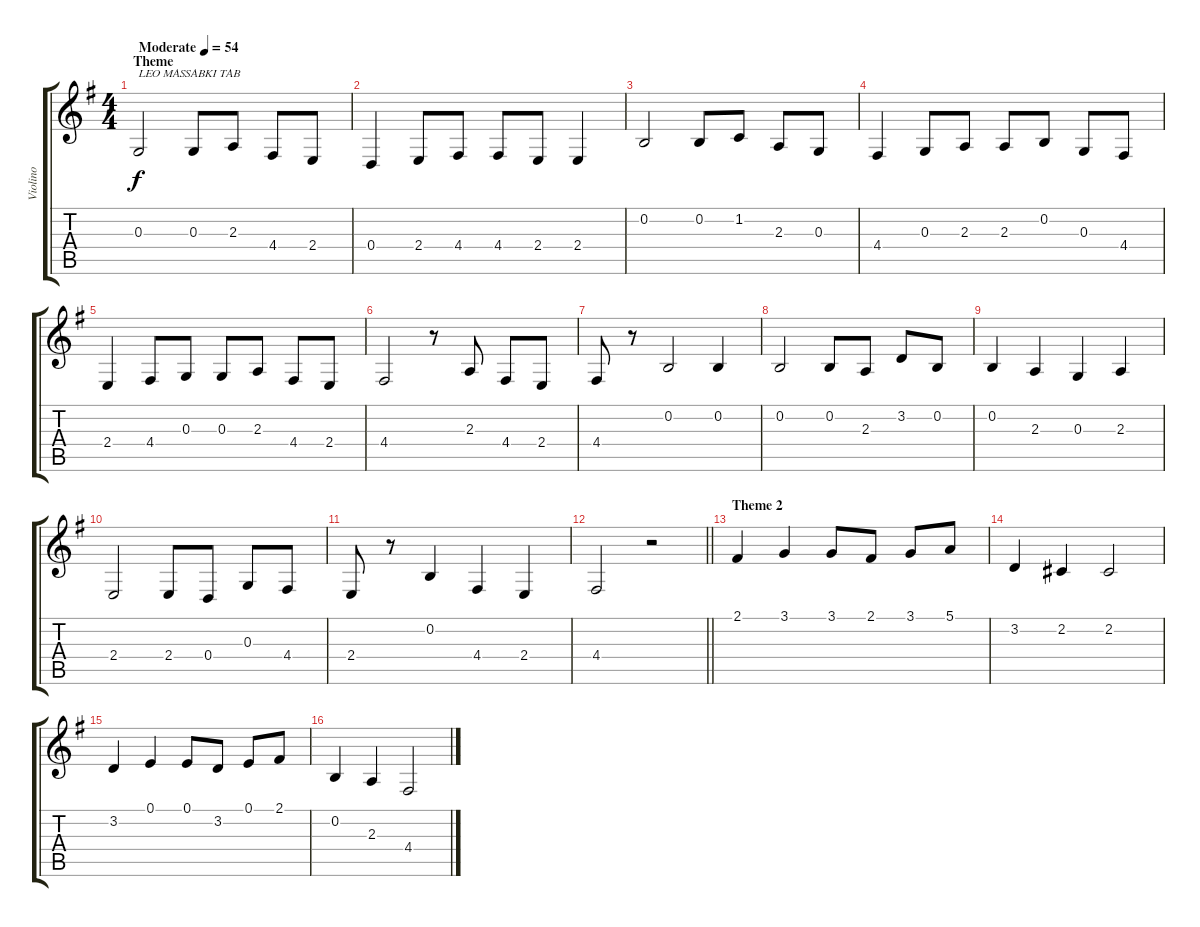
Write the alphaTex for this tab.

\track ("Violino" "Violino") {instrument stringensemble1}
\staff {score tabs}
\tuning (E4 B3 G3 D3 A2 E2) {hide}
\ts (4 4)
\section ("" "Theme")
\tempo (54 "Moderate")
\clef g2
\ks g
0.3.2{txt "LEO MASSABKI TAB" dy f instrument stringensemble1} 0.3.8 2.3.8 4.4.8 2.4.8 |
0.4.4 2.4.8 4.4.8 4.4.8 2.4.8 2.4.4 |
0.2.2 0.2.8 1.2.8 2.3.8 0.3.8 |
4.4.4 0.3.8 2.3.8 2.3.8 0.2.8 0.3.8 4.4.8 |
2.4.4 4.4.8 0.3.8 0.3.8 2.3.8 4.4.8 2.4.8 |
4.4.2 r.8 2.3.8 4.4.8 2.4.8 |
4.4.8 r.8 0.2.2 0.2.4 |
0.2.2 0.2.8 2.3.8 3.2.8 0.2.8 |
0.2.4 2.3.4 0.3.4 2.3.4 |
2.4.2 2.4.8 0.4.8 0.3.8 4.4.8 |
2.4.8 r.8 0.2.4 4.4.4 2.4.4 |
\barLineRight lightlight
4.4.2 r.2 |
\section ("" "Theme 2")
2.1.4 3.1.4 3.1.8 2.1.8 3.1.8 5.1.8 |
3.2.4 2.2.4 2.2.2 |
3.2.4 0.1.4 0.1.8 3.2.8 0.1.8 2.1.8 |
0.2.4 2.3.4 4.4.2
